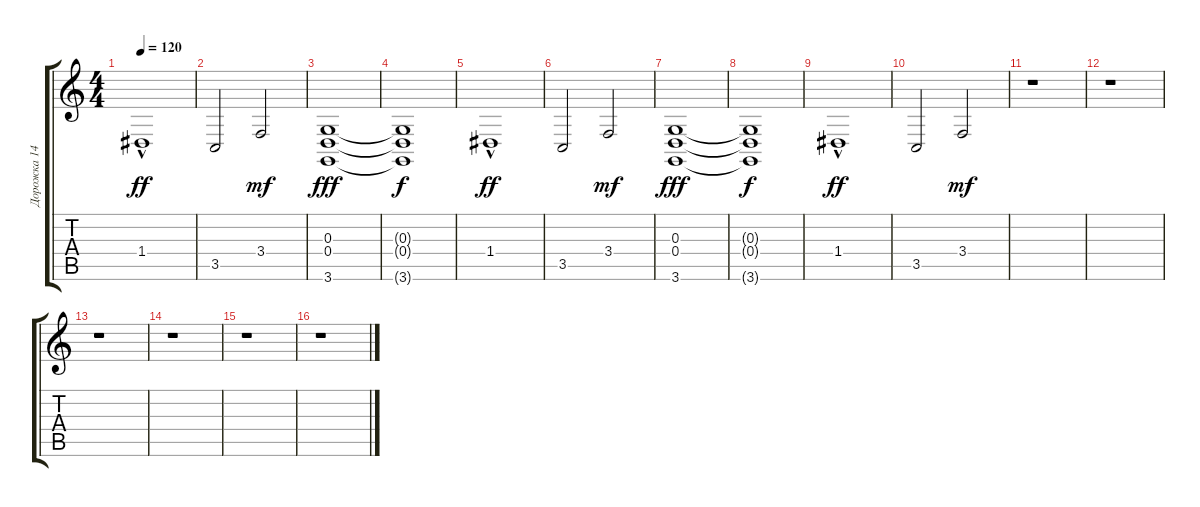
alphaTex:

\track ("Дорожка 14" "Дорожка 14") {instrument drawbarorgan}
\staff {score tabs}
\tuning (E4 B3 G3 D3 A2 E2) {hide}
\ts (4 4)
\tempo 120
\clef g2
\ks c
1.4{hac}.1{dy ff} |
3.5.2 3.4.2{dy mf} |
(0.3 0.4 3.6).1{dy fff} |
(0.3{t} 0.4{t} 3.6{t}).1{dy f} |
1.4{hac}.1{dy ff} |
3.5.2 3.4.2{dy mf} |
(0.3 0.4 3.6).1{dy fff} |
(0.3{t} 0.4{t} 3.6{t}).1{dy f} |
1.4{hac}.1{dy ff} |
3.5.2 3.4.2{dy mf} |
r.1 |
r.1 |
r.1 |
r.1 |
r.1 |
r.1
